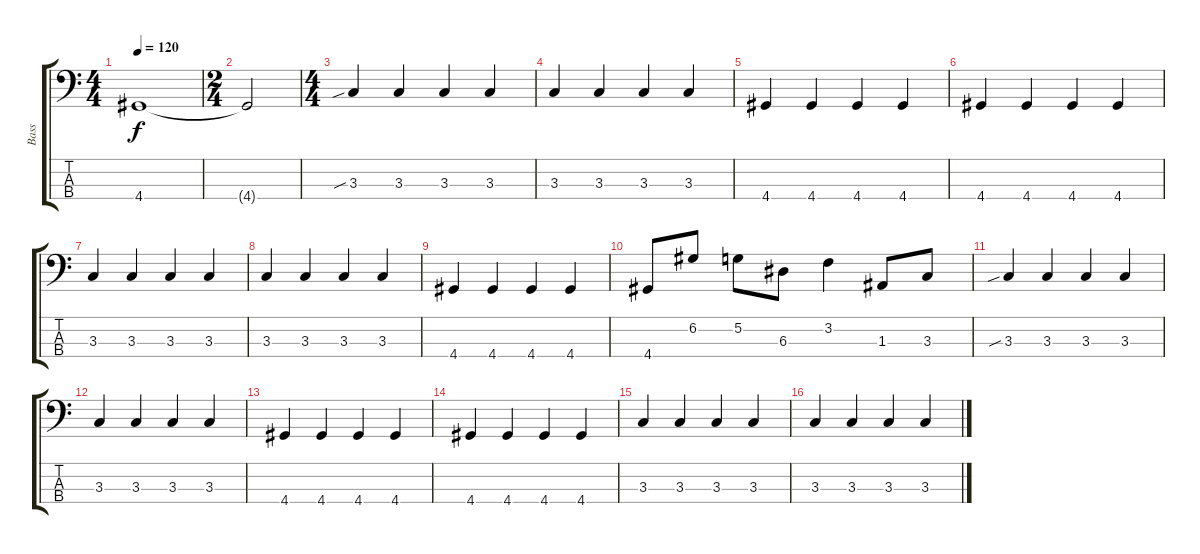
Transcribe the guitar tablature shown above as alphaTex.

\track ("Bass" "Bass") {instrument slapbass1}
\staff {score tabs}
\tuning (G2 D2 A1 E1) {hide}
\ts (4 4)
\tempo 120
\clef f4
\ks c
4.4.1{dy f} |
\ts (2 4)
4.4{t}.2 |
\ts (4 4)
3.3{sib}.4 3.3.4 3.3.4 3.3.4 |
3.3.4 3.3.4 3.3.4 3.3.4 |
4.4.4 4.4.4 4.4.4 4.4.4 |
4.4.4 4.4.4 4.4.4 4.4.4 |
3.3.4 3.3.4 3.3.4 3.3.4 |
3.3.4 3.3.4 3.3.4 3.3.4 |
4.4.4 4.4.4 4.4.4 4.4.4 |
4.4.8 6.2.8 5.2.8 6.3.8 3.2.4 1.3.8 3.3.8 |
3.3{sib}.4 3.3.4 3.3.4 3.3.4 |
3.3.4 3.3.4 3.3.4 3.3.4 |
4.4.4 4.4.4 4.4.4 4.4.4 |
4.4.4 4.4.4 4.4.4 4.4.4 |
3.3.4 3.3.4 3.3.4 3.3.4 |
3.3.4 3.3.4 3.3.4 3.3.4
